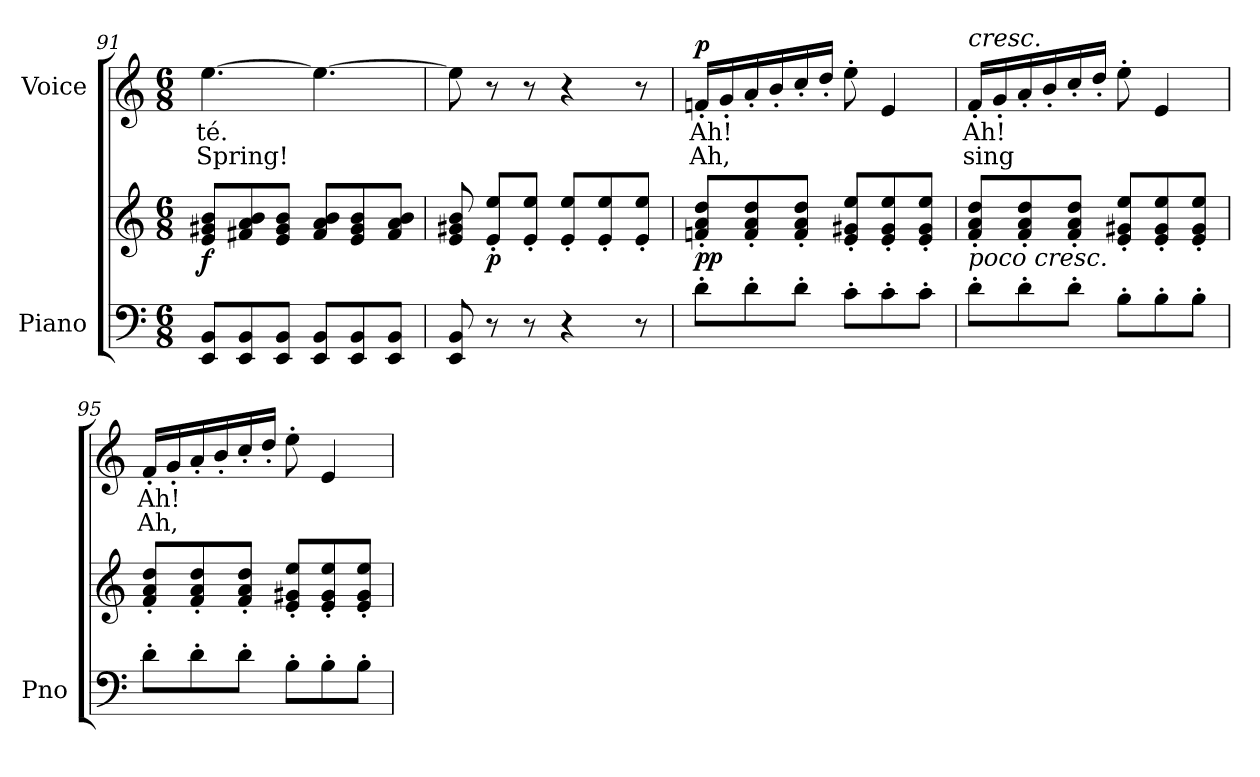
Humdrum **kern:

**kern	**kern	**dynam	**kern	**text	**text	**dynam
*part2	*part2	*part2	*part1	*part1	*part1	*part1
*staff3	*staff2	*staff2/3	*staff1	*staff1	*staff1	*staff1
*I"Piano	*	*	*I"Voice	*	*	*
*I'Pno	*	*	*	*	*	*
*clefF4	*clefG2	*	*clefG2	*	*	*
*k[]	*k[]	*	*k[]	*	*	*
*M6/8	*M6/8	*	*M6/8	*	*	*
=91	=91	=91	=91	=91	=91	=91
!	!	!LO:DY:b	!	!	!	!
8EE/ 8BB/L	8e/ 8g#X/ 8b/L	f	[4.ee\	-té.	Spring!	.
8EE/ 8BB/	8f#X/ 8a/ 8b/	.	.	.	.	.
8EE/ 8BB/J	8e/ 8g#/ 8b/J	.	.	.	.	.
8EE/ 8BB/L	8f#/ 8a/ 8b/L	.	4.ee\_	.	.	.
8EE/ 8BB/	8e/ 8g#/ 8b/	.	.	.	.	.
8EE/ 8BB/J	8f#/ 8a/ 8b/J	.	.	.	.	.
=92	=92	=92	=92	=92	=92	=92
8EE/ 8BB/	8e/ 8g#X/ 8b/	.	8ee\]	.	.	.
!	!	!LO:DY:b	!	!	!	!
8r	8e/' 8ee/'L	p	8r	.	.	.
8r	8e/' 8ee/'J	.	8r	.	.	.
4r	8e/' 8ee/'L	.	4r	.	.	.
.	8e/' 8ee/'	.	.	.	.	.
8r	8e/' 8ee/'J	.	8r	.	.	.
=93	=93	=93	=93	=93	=93	=93
!	!	!LO:DY:b	!	!	!	!LO:DY:a
8d'\L	8fn/' 8a/' 8dd/'L	pp	16fn'/LL	Ah!	Ah,	p
.	.	.	16g'/	.	.	.
8d'\	8f/' 8a/' 8dd/'	.	16a'/	.	.	.
.	.	.	16b'/	.	.	.
8d'\J	8f/' 8a/' 8dd/'J	.	16cc'/	.	.	.
.	.	.	16dd'/JJ	.	.	.
8c'\L	8e/' 8g#X/' 8ee/'L	.	8ee'\	.	.	.
8c'\	8e/' 8g#/' 8ee/'	.	4e/	.	.	.
8c'\J	8e/' 8g#/' 8ee/'J	.	.	.	.	.
=94	=94	=94	=94	=94	=94	=94
!	!	!	!LO:TX:a:i:t=cresc.	!	!	!
!	!LO:TX:b:i:t=poco cresc.	!	!	!	!	!
8d'\L	8f/' 8a/' 8dd/'L	.	16f'/LL	Ah!	sing	.
.	.	.	16g'/	.	.	.
8d'\	8f/' 8a/' 8dd/'	.	16a'/	.	.	.
.	.	.	16b'/	.	.	.
8d'\J	8f/' 8a/' 8dd/'J	.	16cc'/	.	.	.
.	.	.	16dd'/JJ	.	.	.
8B'\L	8e/' 8g#X/' 8ee/'L	.	8ee'\	.	.	.
8B'\	8e/' 8g#/' 8ee/'	.	4e/	.	.	.
8B'\J	8e/' 8g#/' 8ee/'J	.	.	.	.	.
=95	=95	=95	=95	=95	=95	=95
8d'\L	8f/' 8a/' 8dd/'L	.	16f'/LL	Ah!	Ah,	.
.	.	.	16g'/	.	.	.
8d'\	8f/' 8a/' 8dd/'	.	16a'/	.	.	.
.	.	.	16b'/	.	.	.
8d'\J	8f/' 8a/' 8dd/'J	.	16cc'/	.	.	.
.	.	.	16dd'/JJ	.	.	.
8B'\L	8e/' 8g#X/' 8ee/'L	.	8ee'\	.	.	.
8B'\	8e/' 8g#/' 8ee/'	.	4e/	.	.	.
8B'\J	8e/' 8g#/' 8ee/'J	.	.	.	.	.
=	=	=	=	=	=	=
*-	*-	*-	*-	*-	*-	*-
